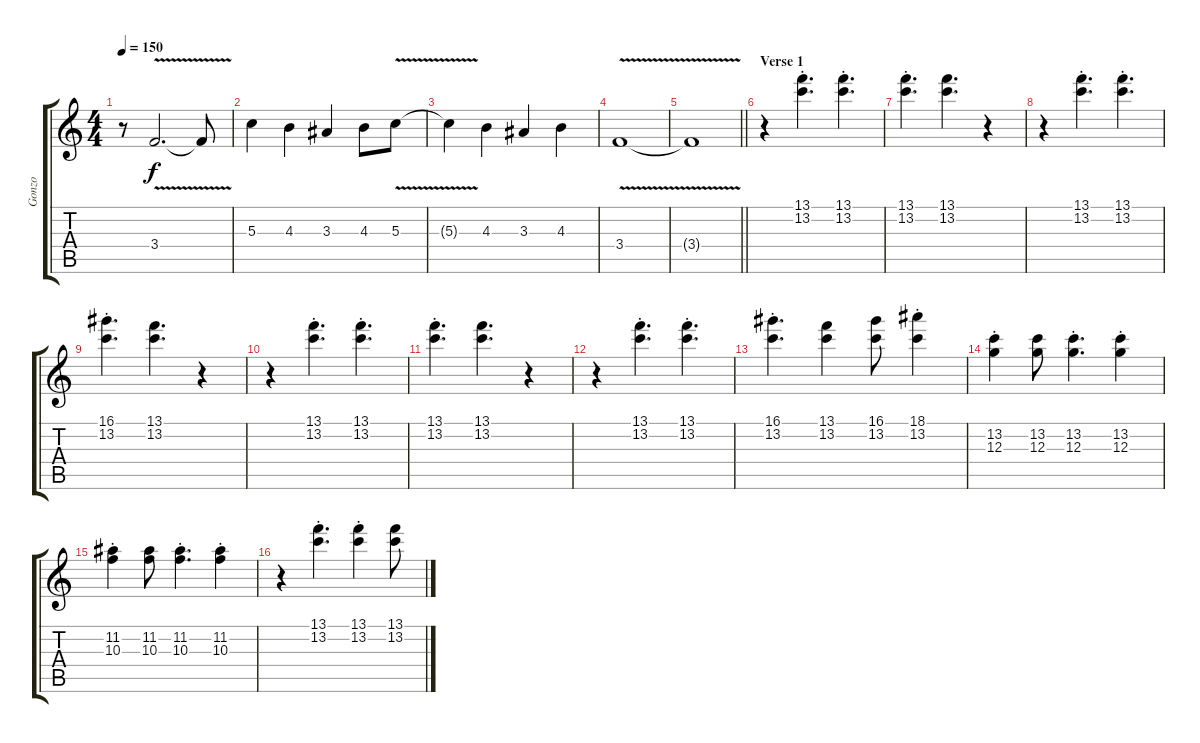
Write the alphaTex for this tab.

\track ("Gonzo" "Gonzo") {instrument distortionguitar}
\staff {score tabs}
\tuning (E4 B3 G3 D3 A2 E2) {hide}
\ts (4 4)
\tempo 150
\clef g2
\ks c
r.8{dy f} 3.4{v}.2{d} 3.4{t}.8 |
5.3.4 4.3.4 3.3.4 4.3.8 5.3{v}.8 |
5.3{t}.4 4.3.4 3.3.4 4.3.4 |
3.4{v}.1 |
\barLineRight lightlight
3.4{t}.1{volume 5} |
\section ("" "Verse 1")
r.4{volume 11} (13.1{st} 13.2{st}).4{d} (13.1{st} 13.2{st}).4{d} |
(13.1{st} 13.2{st}).4{d} (13.1 13.2).4{d} r.4 |
r.4 (13.1{st} 13.2{st}).4{d} (13.1{st} 13.2{st}).4{d} |
(16.1{st} 13.2{st}).4{d} (13.1 13.2).4{d} r.4 |
r.4 (13.1{st} 13.2{st}).4{d} (13.1{st} 13.2{st}).4{d} |
(13.1{st} 13.2{st}).4{d} (13.1 13.2).4{d} r.4 |
r.4 (13.1{st} 13.2{st}).4{d} (13.1{st} 13.2{st}).4{d} |
(16.1{st} 13.2{st}).4{d} (13.1 13.2).4 (16.1 13.2).8 (18.1{st} 13.2{st}).4 |
(13.2{st} 12.3{st}).4 (13.2 12.3).8 (13.2{st} 12.3{st}).4{d} (13.2{st} 12.3{st}).4 |
(11.2{st} 10.3{st}).4 (11.2 10.3).8 (11.2{st} 10.3{st}).4{d} (11.2{st} 10.3{st}).4 |
r.4 (13.1{st} 13.2{st}).4{d} (13.1{st} 13.2{st}).4 (13.1 13.2).8
